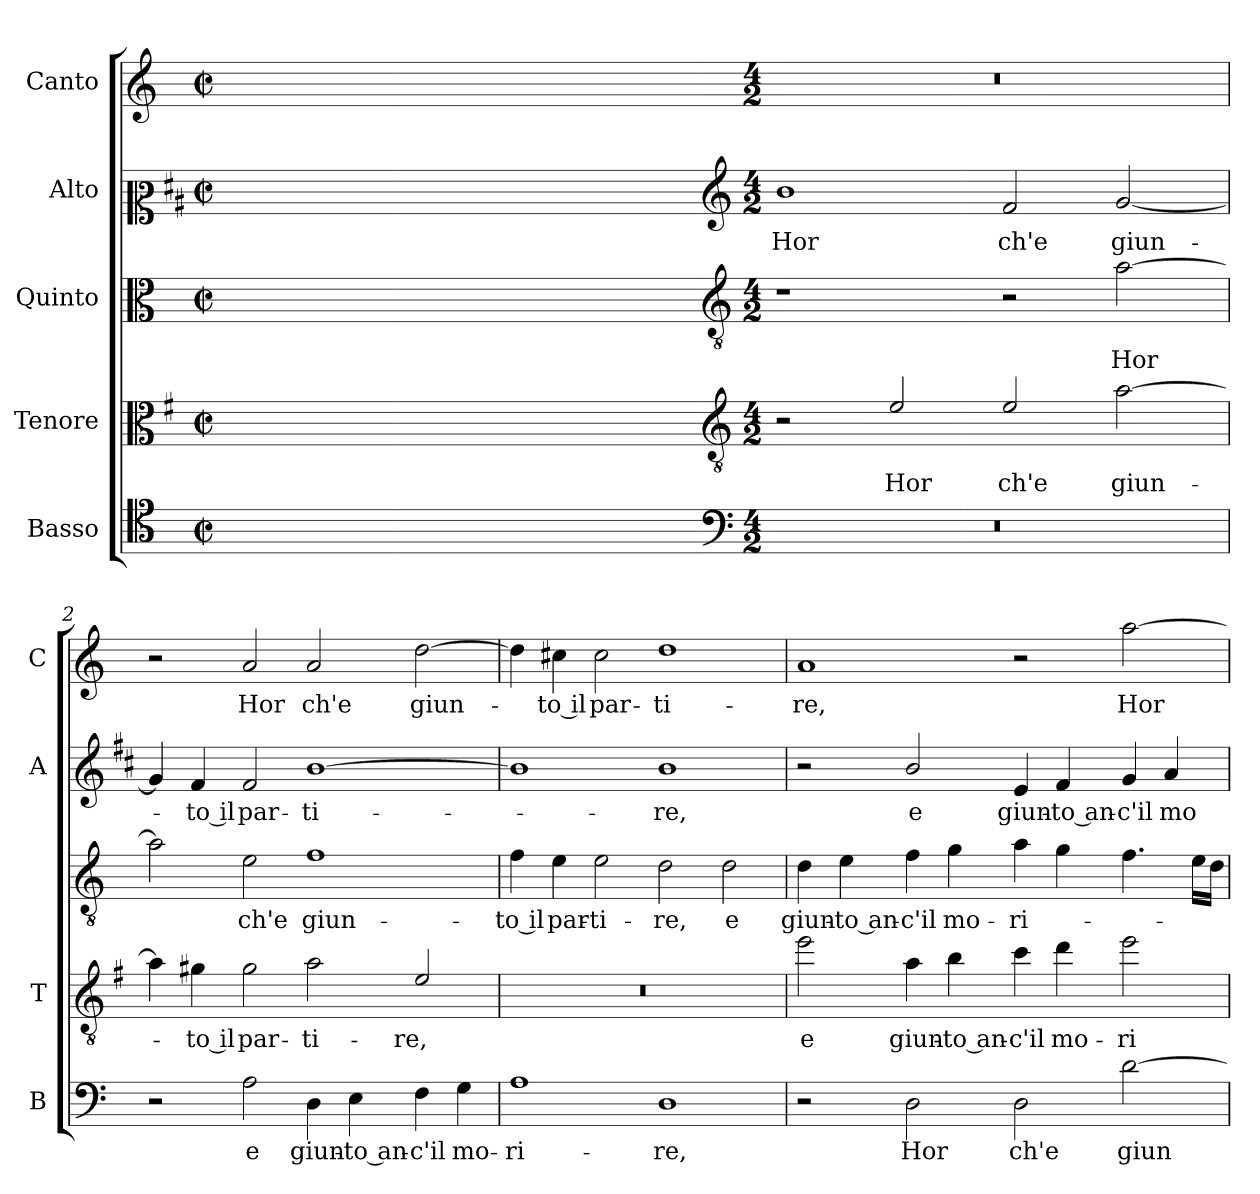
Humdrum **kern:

**kern	**text	**kern	**text	**kern	**text	**kern	**text	**kern	**text
*part5	*part5	*part4	*part4	*part3	*part3	*part2	*part2	*part1	*part1
*staff5	*staff5	*staff4	*staff4	*staff3	*staff3	*staff2	*staff2	*staff1	*staff1
*I"Basso	*	*I"Tenore	*	*I"Quinto	*	*I"Alto	*	*I"Canto	*
*I'B	*	*I'T	*	*	*	*I'A	*	*I'C	*
*clefC4	*	*clefC3	*	*clefC3	*	*clefC2	*	*clefG2	*
*	*	*ITrd4c7	*	*	*	*ITrd1c2	*	*	*
*k[]	*	*k[]	*	*k[]	*	*k[]	*	*k[]	*
*C:	*	*C:	*	*C:	*	*C:	*	*C:	*
*M2/2	*	*M2/2	*	*M2/2	*	*M2/2	*	*M2/2	*
*met(c|)	*	*met(c|)	*	*met(c|)	*	*met(c|)	*	*met(c|)	*
=	=	=	=	=	=	=	=	=	=
1ryy	.	1ryy	.	1ryy	.	1ryy	.	1ryy	.
=1X-	=1X-	=1X-	=1X-	=1X-	=1X-	=1X-	=1X-	=1X-	=1X-
4ryy	.	4ryy	.	4ryy	.	4ryy	.	4ryy	.
4ryy	.	4ryy	.	4ryy	.	4ryy	.	4ryy	.
4ryy	.	4ryy	.	4ryy	.	4ryy	.	4ryy	.
4ryy	.	4ryy	.	4ryy	.	4ryy	.	4ryy	.
=1-	=1-	=1-	=1-	=1-	=1-	=1-	=1-	=1-	=1-
*clefF4	*	*clefGv2	*	*clefGv2	*	*clefG2	*	*	*
*M4/2	*	*M4/2	*	*M4/2	*	*M4/2	*	*M4/2	*
!	!	!	!	!	!	!	!LO:LY:b	!	!
0r	.	2r	.	1r	.	1a	Hor	0r	.
!	!	!	!LO:LY:b	!	!	!	!	!	!
.	.	2A/	Hor	.	.	.	.	.	.
!	!	!	!LO:LY:b	!	!	!	!LO:LY:b	!	!
.	.	2A/	ch'e	2r	.	2e/	ch'e	.	.
!	!	!	!LO:LY:b	!	!LO:LY:b	!	!LO:LY:b	!	!
.	.	[2d\	giun-	[2a\	Hor	[2f/	giun-	.	.
=2	=2	=2	=2	=2	=2	=2	=2	=2	=2
2r	.	4d\]	.	2a\]	.	4f/]	.	2r	.
!	!	!	!LO:LY:b	!	!	!	!LO:LY:b	!	!
.	.	4c#X\	-to il	.	.	4e/	-to il	.	.
!	!LO:LY:b	!	!LO:LY:b	!	!LO:LY:b	!	!LO:LY:b	!	!LO:LY:b
2A\	e	2c#\	par-	2e\	ch'e	2e/	par-	2a/	Hor
!	!LO:LY:b	!	!LO:LY:b	!	!LO:LY:b	!	!LO:LY:b	!	!LO:LY:b
4D\	giun-	2d\	-ti-	1f	giun-	[1a	-ti-	2a/	ch'e
!	!LO:LY:b	!	!	!	!	!	!	!	!
4E\	-to an-	.	.	.	.	.	.	.	.
!	!LO:LY:b	!	!LO:LY:b	!	!	!	!	!	!LO:LY:b
4F\	-c'il	2A/	-re,	.	.	.	.	[2dd\	giun-
!	!LO:LY:b	!	!	!	!	!	!	!	!
4G\	mo-	.	.	.	.	.	.	.	.
=3	=3	=3	=3	=3	=3	=3	=3	=3	=3
!	!LO:LY:b	!	!	!	!LO:LY:b	!	!	!	!
1A	-ri-	0r	.	4f\	-to il	1a]	.	4dd\]	.
!	!	!	!	!	!LO:LY:b	!	!	!	!LO:LY:b
.	.	.	.	4e\	par-	.	.	4cc#X\	-to il
!	!	!	!	!	!LO:LY:b	!	!	!	!LO:LY:b
.	.	.	.	2e\	-ti-	.	.	2cc#\	par-
!	!LO:LY:b	!	!	!	!LO:LY:b	!	!LO:LY:b	!	!LO:LY:b
1D	-re,	.	.	2d\	-re,	1a	-re,	1dd	-ti-
!	!	!	!	!	!LO:LY:b	!	!	!	!
.	.	.	.	2d\	e	.	.	.	.
!!LO:LB:g=z
=4	=4	=4	=4	=4	=4	=4	=4	=4	=4
!	!	!	!LO:LY:b	!	!LO:LY:b	!	!	!	!LO:LY:b
2r	.	2a\	e	4d\	giun-	2r	.	1a	-re,
!	!	!	!	!	!LO:LY:b	!	!	!	!
.	.	.	.	4e\	-to an-	.	.	.	.
!	!LO:LY:b	!	!LO:LY:b	!	!LO:LY:b	!	!LO:LY:b	!	!
2D\	Hor	4d\	giun-	4f\	-c'il	2a/	e	.	.
!	!	!	!LO:LY:b	!	!LO:LY:b	!	!	!	!
.	.	4e\	-to an-	4g\	mo-	.	.	.	.
!	!LO:LY:b	!	!LO:LY:b	!	!LO:LY:b	!	!LO:LY:b	!	!
2D\	ch'e	4f\	-c'il	4a\	-ri-	4d/	giun-	2r	.
!	!	!	!LO:LY:b	!	!	!	!LO:LY:b	!	!
.	.	4g\	mo-	4g\	.	4e/	-to an-	.	.
!	!LO:LY:b	!	!LO:LY:b	!	!	!	!LO:LY:b	!	!LO:LY:b
[2d\	giun-	2a\	-ri-	4.f\	.	4f/	-c'il	[2aa\	Hor
!	!	!	!	!	!	!	!LO:LY:b	!	!
.	.	.	.	.	.	4g/	mo-	.	.
.	.	.	.	16e\LL	.	.	.	.	.
.	.	.	.	16d\JJ	.	.	.	.	.
=	=	=	=	=	=	=	=	=	=
*-	*-	*-	*-	*-	*-	*-	*-	*-	*-
